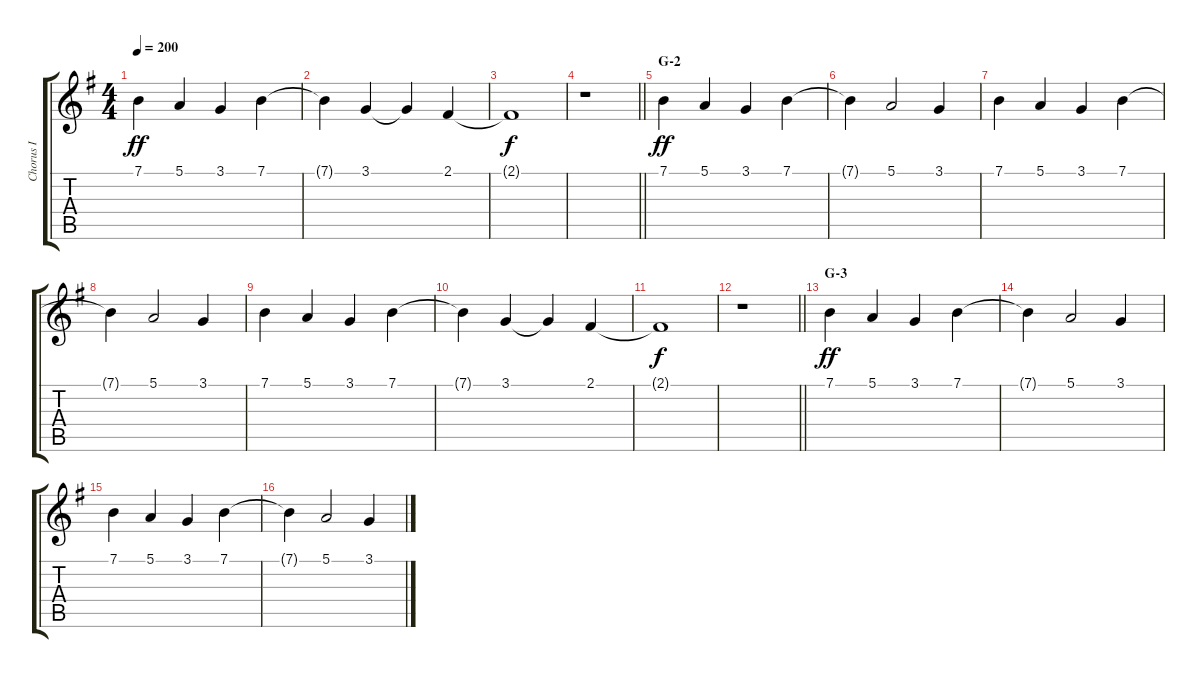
\track ("Chorus I" "Chorus I") {instrument voiceoohs}
\staff {score tabs}
\tuning (E4 B3 G3 D3 A2 E2) {hide}
\ts (4 4)
\tempo 200
\clef g2
\ks g
7.1.4{dy ff} 5.1.4 3.1.4 7.1.4 |
7.1{t}.4 3.1.4 3.1{t}.4 2.1.4 |
2.1{t}.1{dy f} |
\barLineRight lightlight
r.1 |
\section ("" "G-2")
7.1.4{dy ff} 5.1.4 3.1.4 7.1.4 |
7.1{t}.4 5.1.2 3.1.4 |
7.1.4 5.1.4 3.1.4 7.1.4 |
7.1{t}.4 5.1.2 3.1.4 |
7.1.4 5.1.4 3.1.4 7.1.4 |
7.1{t}.4 3.1.4 3.1{t}.4 2.1.4 |
2.1{t}.1{dy f} |
\barLineRight lightlight
r.1 |
\section ("" "G-3")
7.1.4{dy ff} 5.1.4 3.1.4 7.1.4 |
7.1{t}.4 5.1.2 3.1.4 |
7.1.4 5.1.4 3.1.4 7.1.4 |
7.1{t}.4 5.1.2 3.1.4
